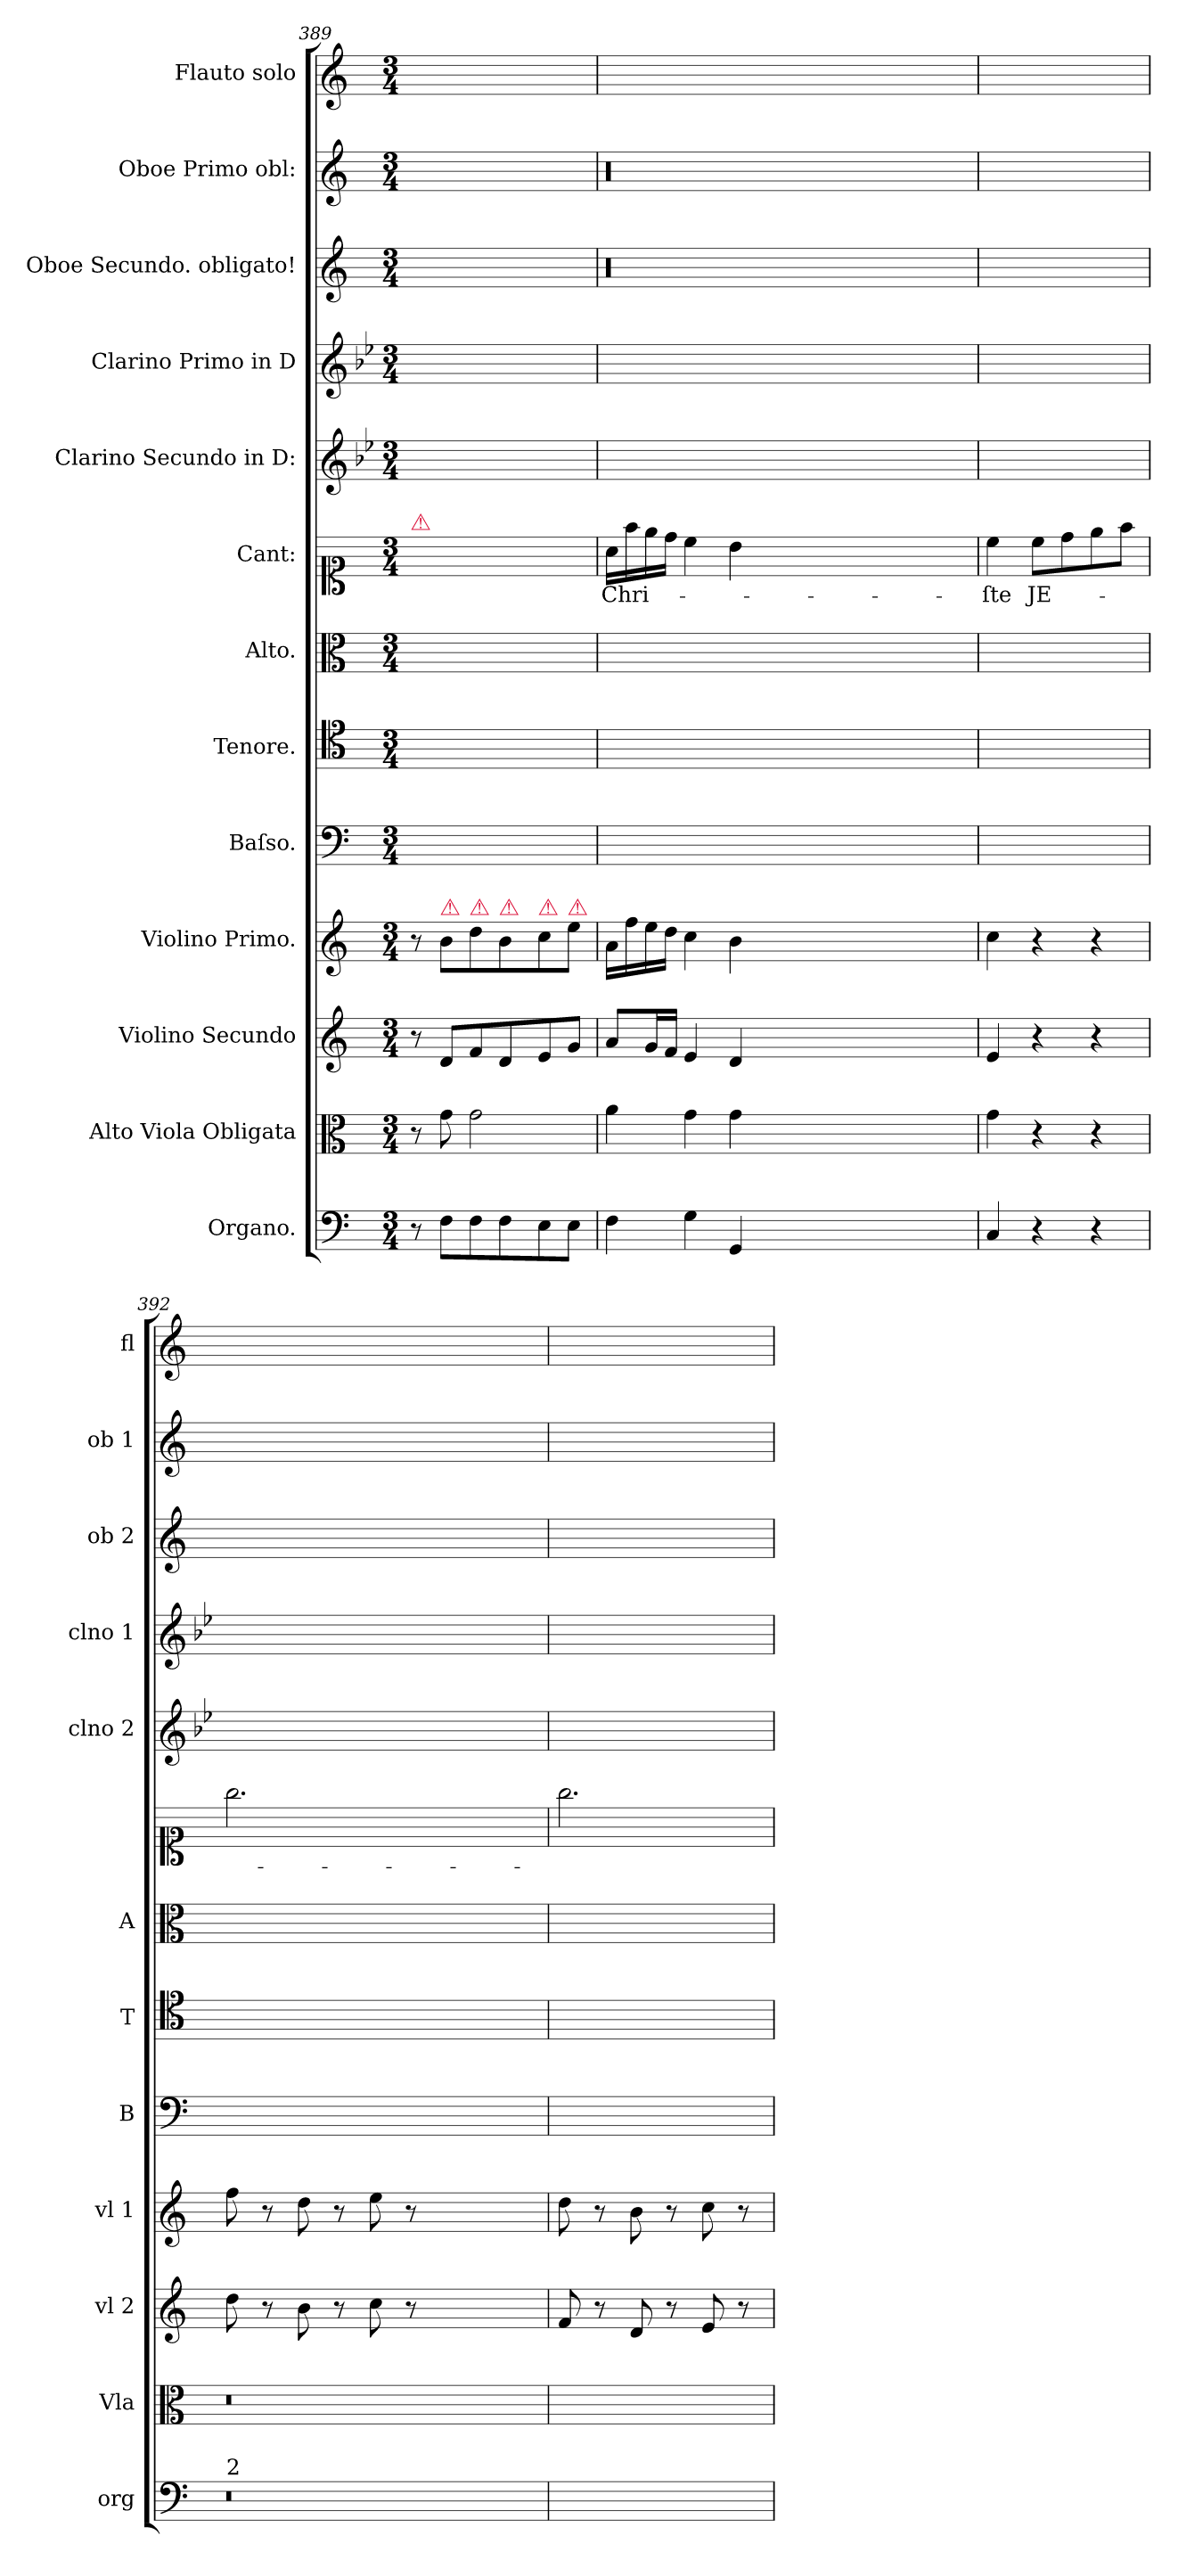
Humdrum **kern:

**kern	**kern	**kern	**kern	**kern	**kern	**kern	**kern	**text	**kern	**kern	**kern	**kern	**kern
*part13	*part12	*part11	*part10	*part9	*part8	*part7	*part6	*part6	*part5	*part4	*part3	*part2	*part1
*staff13	*staff12	*staff11	*staff10	*staff9	*staff8	*staff7	*staff6	*staff6	*staff5	*staff4	*staff3	*staff2	*staff1
*I"Organo.	*I"Alto Viola Obligata	*I"Violino Secundo	*I"Violino Primo.	*I"Baſso.	*I"Tenore.	*I"Alto.	*I"Cant:	*	*I"Clarino Secundo in D:	*I"Clarino Primo in D	*I"Oboe Secundo. obligato!	*I"Oboe Primo obl:	*I"Flauto solo
*I'org	*I'Vla	*I'vl 2	*I'vl 1	*I'B	*I'T	*I'A	*	*	*I'clno 2	*I'clno 1	*I'ob 2	*I'ob 1	*I'fl
*clefF4	*clefC3	*clefG2	*clefG2	*clefF4	*clefC4	*clefC3	*clefC1	*	*clefG2	*clefG2	*clefG2	*clefG2	*clefG2
*	*	*	*	*	*	*	*	*	*ITrd-1c-2	*ITrd-1c-2	*	*	*
*k[]	*k[]	*k[]	*k[]	*k[]	*k[]	*k[]	*k[]	*	*k[]	*k[]	*k[]	*k[]	*k[]
*C:	*C:	*C:	*C:	*C:	*C:	*C:	*C:	*	*C:	*C:	*C:	*C:	*C:
*M3/4	*M3/4	*M3/4	*M3/4	*M3/4	*M3/4	*M3/4	*M3/4	*	*M3/4	*M3/4	*M3/4	*M3/4	*M3/4
=389	=389	=389	=389	=389	=389	=389	=389	=389	=389	=389	=389	=389	=389
!	!	!	!	!	!	!	!LO:TX:a:color=crimson:t=⚠	!	!	!	!	!	!
8r	8r	8r	8r	2.ryy	2.ryy	2.ryy	4.b\yy	JE-	2.ryy	2.ryy	2.ryy	2.ryy	2.ryy
!	!	!	!LO:TX:a:color=crimson:t=⚠	!	!	!	!	!	!	!	!	!	!
8F\L	8g\	8d/L	8b\L	.	.	.	.	.	.	.	.	.	.
!	!	!	!LO:TX:a:color=crimson:t=⚠	!	!	!	!	!	!	!	!	!	!
8F\	2g\	8f/	8dd\	.	.	.	.	.	.	.	.	.	.
!	!	!	!LO:TX:a:color=crimson:t=⚠	!	!	!	!	!	!	!	!	!	!
8F\	.	8d/	8b\	.	.	.	16cc\LLyy	.	.	.	.	.	.
.	.	.	.	.	.	.	16dd\JJyy	.	.	.	.	.	.
!	!	!	!LO:TX:a:color=crimson:t=⚠	!	!	!	!	!	!	!	!	!	!
8E\	.	8e/	8cc\	.	.	.	4cc\yy	-SU	.	.	.	.	.
!	!	!	!LO:TX:a:color=crimson:t=⚠	!	!	!	!	!	!	!	!	!	!
8E\J	.	8g/J	8ee\J	.	.	.	.	.	.	.	.	.	.
=390	=390	=390	=390	=390	=390	=390	=390	=390	=390	=390	=390	=390	=390
!	!	!	!	!	!	!	!	!	!	!	!LO:N:vis=00	!LO:N:vis=00	!
4F\	4a\	8a/L	16a\LL	2.ryy	2.ryy	2.ryy	16a\LL	Chri-	2.ryy	2.ryy	0.r	0.r	2.ryy
.	.	.	16ff\	.	.	.	16ff\	.	.	.	.	.	.
.	.	16g/L	16ee\	.	.	.	16ee\	.	.	.	.	.	.
.	.	16f/JJ	16dd\JJ	.	.	.	16dd\JJ	.	.	.	.	.	.
4G\	4g\	4e/	4cc\	.	.	.	4cc\	.	.	.	.	.	.
4GG/	4g\	4d/	4b\	.	.	.	4b\	.	.	.	.	.	.
0ryy	0ryy	0ryy	0ryy	0ryy	0ryy	0ryy	0ryy	.	0ryy	0ryy	.	.	0ryy
4ryy	4ryy	4ryy	4ryy	4ryy	4ryy	4ryy	4ryy	.	4ryy	4ryy	.	.	4ryy
=391	=391	=391	=391	=391	=391	=391	=391	=391	=391	=391	=391	=391	=391
4C/	4g\	4e/	4cc\	2.ryy	2.ryy	2.ryy	4cc\	-ſte	2.ryy	2.ryy	2.ryy	2.ryy	2.ryy
4r	4r	4r	4r	.	.	.	8cc\L	JE-	.	.	.	.	.
.	.	.	.	.	.	.	8dd\	.	.	.	.	.	.
4r	4r	4r	4r	.	.	.	8ee\	.	.	.	.	.	.
.	.	.	.	.	.	.	8ff\J	.	.	.	.	.	.
=392	=392	=392	=392	=392	=392	=392	=392	=392	=392	=392	=392	=392	=392
!LO:TX:a:t=2	!	!	!	!	!	!	!	!	!	!	!	!	!
!LO:N:vis=0	!LO:N:vis=0	!	!	!	!	!	!	!	!	!	!	!	!
1.r	1.r	8dd\	8ff\	2.ryy	2.ryy	2.ryy	2.gg\	.	2.ryy	2.ryy	1.ryy	1.ryy	2.ryy
.	.	8r	8r	.	.	.	.	.	.	.	.	.	.
.	.	8b\	8dd\	.	.	.	.	.	.	.	.	.	.
.	.	8r	8r	.	.	.	.	.	.	.	.	.	.
.	.	8cc\	8ee\	.	.	.	.	.	.	.	.	.	.
.	.	8r	8r	.	.	.	.	.	.	.	.	.	.
.	.	2.ryy	2.ryy	2.ryy	2.ryy	2.ryy	2.ryy	.	2.ryy	2.ryy	.	.	2.ryy
=393	=393	=393	=393	=393	=393	=393	=393	=393	=393	=393	=393	=393	=393
2.ryy	2.ryy	8f/	8dd\	2.ryy	2.ryy	2.ryy	2.gg\	.	2.ryy	2.ryy	2.ryy	2.ryy	2.ryy
.	.	8r	8r	.	.	.	.	.	.	.	.	.	.
.	.	8d/	8b\	.	.	.	.	.	.	.	.	.	.
.	.	8r	8r	.	.	.	.	.	.	.	.	.	.
.	.	8e/	8cc\	.	.	.	.	.	.	.	.	.	.
.	.	8r	8r	.	.	.	.	.	.	.	.	.	.
=	=	=	=	=	=	=	=	=	=	=	=	=	=
*-	*-	*-	*-	*-	*-	*-	*-	*-	*-	*-	*-	*-	*-
